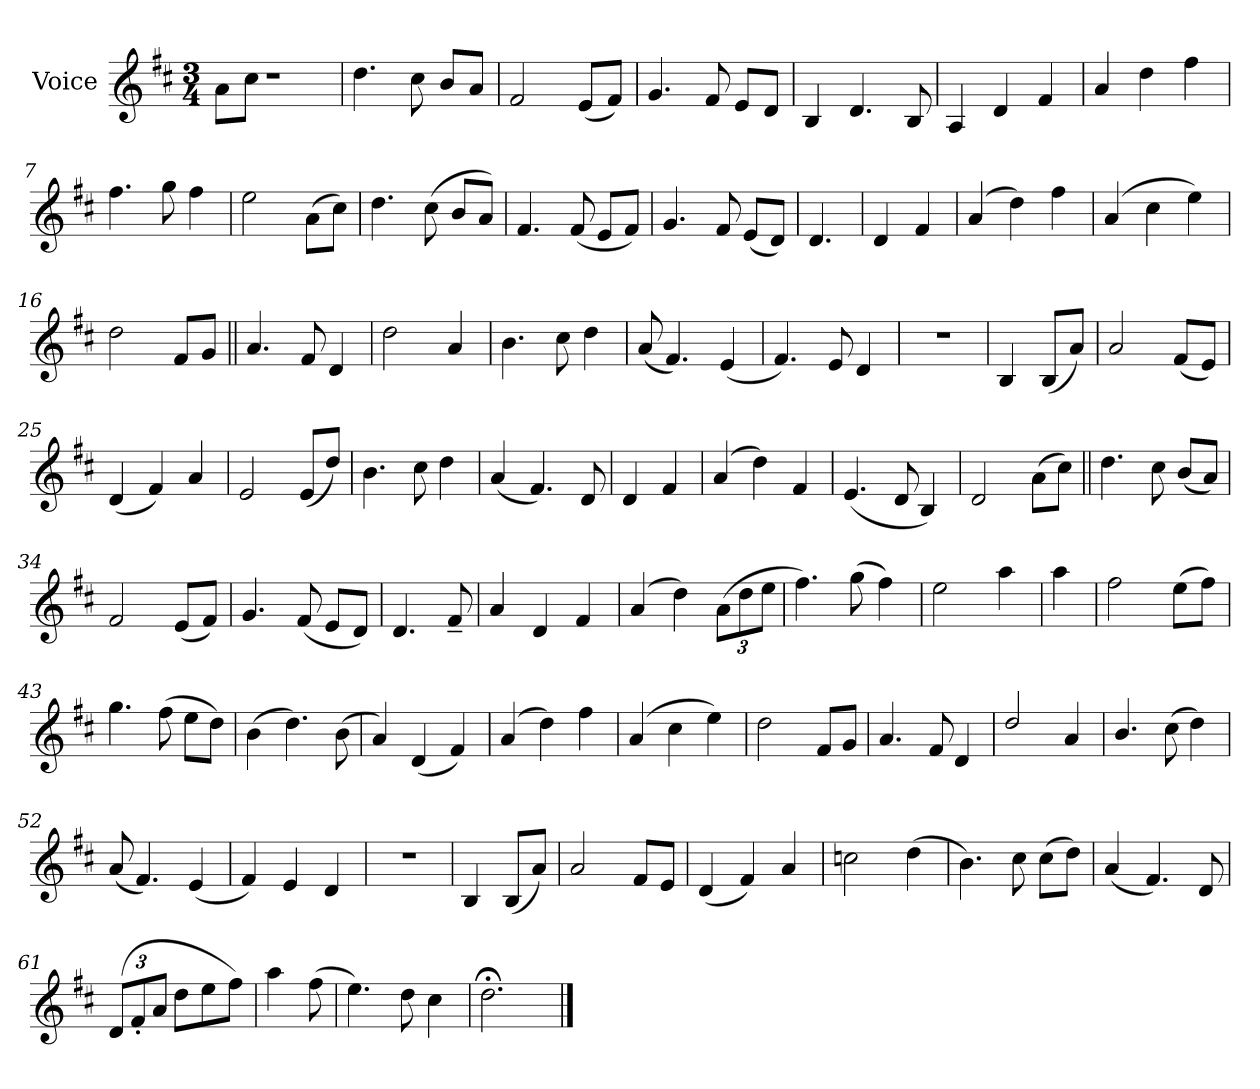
**kern
*part1
*staff1
*I"Voice
*I'Voice
*clefG2
*k[f#c#]
*M3/4
=
*^
2.rdd	8a\L
.	8cc#\J
.	2ryy
*v	*v
=1
4.dd\
8cc#\
8b/L
8a/J
=2
2f#/
(<8e/L
8f#/J)
=3
4.g/
8f#/
8e/L
8d/J
=4
4B/
4.d/
8B/
=5
4A/
4d/
4f#/
=6
4a/
4dd\
4ff#\
!!LO:LB:g=z
=7
4.ff#\
8gg\
4ff#\
=8
2ee\
(>8a\L
8cc#\J)
=9
4.dd\
(>8cc#\
8b/L
8a/J)
=10
4.f#/
(<8f#/
8e/L
8f#/J)
=11
4.g/
8f#/
(<8e/L
8d/J)
=12
4.d/
=13
4d/
4f#/
!!LO:LB:g=z
=14
(<4a/
4dd\)
4ff#\
=15
(<4a/
4cc#\
4ee\)
=16
2dd\
8f#/L
8g/J
=17||
4.a/
8f#/
4d/
=18
2dd\
4a/
=19
4.b\
8cc#\
4dd\
=20
(<8a/
4.f#/)
(<4e/
!!LO:LB:g=z
=21
4.f#/)
8e/
4d/
=22
2.r
=23
4B/
(<8B/L
8a/J)
=24
2a/
(<8f#/L
8e/J)
=25
(<4d/
4f#/)
4a/
=26
2e/
(<8e/L
8dd/J)
=27
4.b\
8cc#\
4dd\
!!LO:LB:g=z
=28
(<4a/
4.f#/)
8d/
=29
4d/
4f#/
=30
(<4a/
4dd\)
4f#/
=31
(<4.e/
8d/
4B/)
=32
2d/
(>8a\L
8cc#\J)
=33||
4.dd\
8cc#\
(<8b/L
8a/J)
=34
2f#/
(<8e/L
8f#/J)
!!LO:LB:g=z
=35
4.g/
(<8f#/
8e/L
8d/J)
=36
4.d/
8f#~</
=37
4a/
4d/
4f#/
=38
(<4a/
4dd\)
(>12a\L
12dd\
12ee\J
=39
4.ff#\)
(>8gg\
4ff#\)
=40
2ee\
4aa\
=41
4aa\
!!LO:LB:g=z
=42
2ff#\
(>8ee\L
8ff#\J)
=43
4.gg\
(>8ff#\
8ee\L
8dd\J)
=44
(>4b\
4.dd\)
(>8b\
=45
4a/)
(<4d/
4f#/)
=46
(<4a/
4dd\)
4ff#\
=47
(<4a/
4cc#\
4ee\)
=48
2dd\
8f#/L
8g/J
!!LO:LB:g=z
=49
4.a/
8f#/
4d/
=50
2dd/
4a/
=51
4.b/
(>8cc#\
4dd\)
=52
(<8a/
4.f#/)
(<4e/
=53
4f#/)
4e/
4d/
=54
2.r
=55
4B/
(<8B/L
8a/J)
!!LO:LB:g=z
=56
2a/
8f#/L
8e/J
=57
(<4d/
4f#/)
4a/
=58
2ccn\
(>4dd\
=59
4.b\)
8cc#\
(>8cc#\L
8dd\J)
=60
(<4a/
4.f#/)
8d/
!!LO:LB:g=z
=61
(<12d/L
12f#'>/
12a/J
8dd\L
8ee\
8ff#\J)
=62
4aa\
(>8ff#\
=63
4.ee\)
8dd\
4cc#\
=64
2.dd;<\
==
*-
